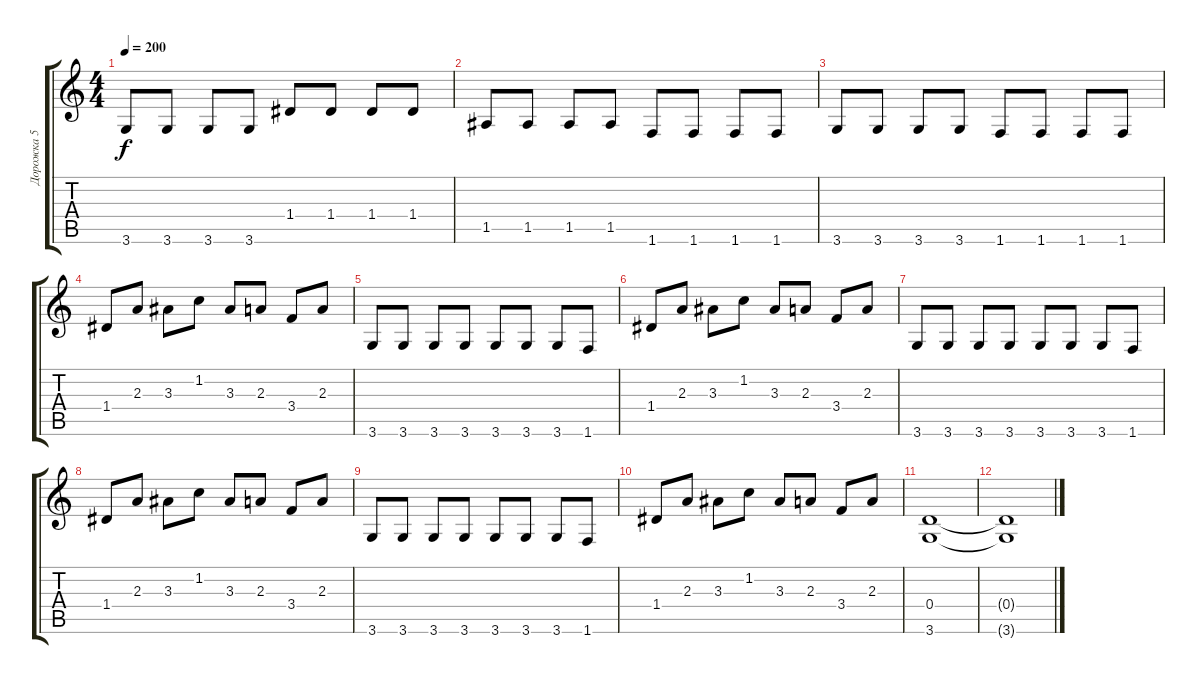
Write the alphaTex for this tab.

\track ("Дорожка 5" "Дорожка 5") {instrument distortionguitar}
\staff {score tabs}
\tuning (E4 B3 G3 D3 A2 E2) {hide}
\ts (4 4)
\tempo 200
\clef g2
\ks c
3.6.8{dy f} 3.6.8 3.6.8 3.6.8 1.4.8 1.4.8 1.4.8 1.4.8 |
1.5.8 1.5.8 1.5.8 1.5.8 1.6.8 1.6.8 1.6.8 1.6.8 |
3.6.8 3.6.8 3.6.8 3.6.8 1.6.8 1.6.8 1.6.8 1.6.8 |
1.4.8 2.3.8 3.3.8 1.2.8 3.3.8 2.3.8 3.4.8 2.3.8 |
3.6.8 3.6.8 3.6.8 3.6.8 3.6.8 3.6.8 3.6.8 1.6.8 |
1.4.8 2.3.8 3.3.8 1.2.8 3.3.8 2.3.8 3.4.8 2.3.8 |
3.6.8 3.6.8 3.6.8 3.6.8 3.6.8 3.6.8 3.6.8 1.6.8 |
1.4.8 2.3.8 3.3.8 1.2.8 3.3.8 2.3.8 3.4.8 2.3.8 |
3.6.8 3.6.8 3.6.8 3.6.8 3.6.8 3.6.8 3.6.8 1.6.8 |
1.4.8 2.3.8 3.3.8 1.2.8 3.3.8 2.3.8 3.4.8 2.3.8 |
(0.4 3.6).1 |
(0.4{t} 3.6{t}).1
